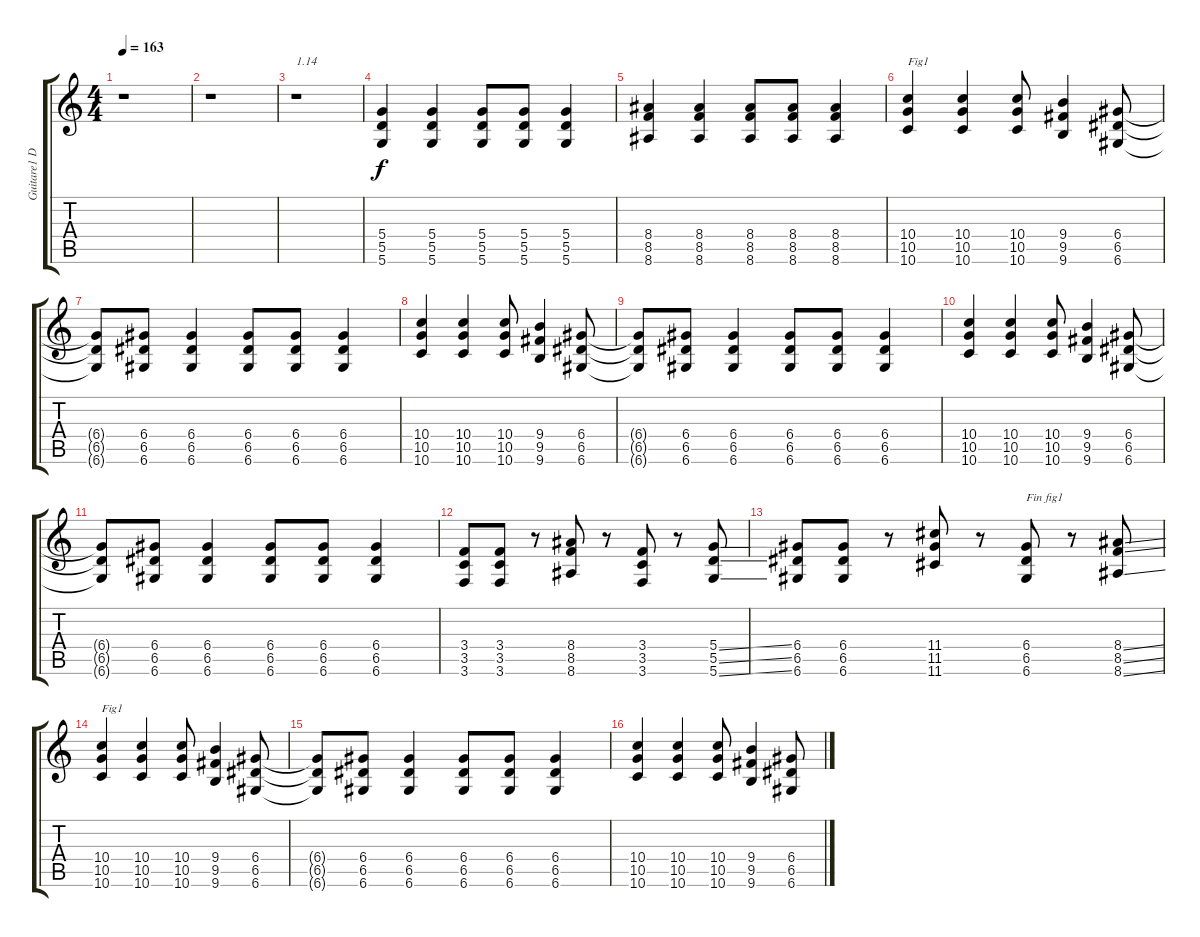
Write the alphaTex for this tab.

\track ("Guitare1 Dr-D" "Guitare1 D") {instrument overdrivenguitar}
\staff {score tabs}
\tuning (E4 B3 G3 D3 A2 D2) {hide}
\ts (4 4)
\tempo 163
\clef g2
\ks c
r.1{dy f} |
r.1 |
r.1{txt "1.14"} |
(5.4 5.5 5.6).4 (5.4 5.5 5.6).4 (5.4 5.5 5.6).8 (5.4 5.5 5.6).8 (5.4 5.5 5.6).4 |
(8.4 8.5 8.6).4 (8.4 8.5 8.6).4 (8.4 8.5 8.6).8 (8.4 8.5 8.6).8 (8.4 8.5 8.6).4 |
(10.4 10.5 10.6).4{txt "Fig1"} (10.4 10.5 10.6).4 (10.4 10.5 10.6).8 (9.4 9.5 9.6).4 (6.4 6.5 6.6).8 |
(6.4{t} 6.5{t} 6.6{t}).8 (6.4 6.5 6.6).8 (6.4 6.5 6.6).4 (6.4 6.5 6.6).8 (6.4 6.5 6.6).8 (6.4 6.5 6.6).4 |
(10.4 10.5 10.6).4 (10.4 10.5 10.6).4 (10.4 10.5 10.6).8 (9.4 9.5 9.6).4 (6.4 6.5 6.6).8 |
(6.4{t} 6.5{t} 6.6{t}).8 (6.4 6.5 6.6).8 (6.4 6.5 6.6).4 (6.4 6.5 6.6).8 (6.4 6.5 6.6).8 (6.4 6.5 6.6).4 |
(10.4 10.5 10.6).4 (10.4 10.5 10.6).4 (10.4 10.5 10.6).8 (9.4 9.5 9.6).4 (6.4 6.5 6.6).8 |
(6.4{t} 6.5{t} 6.6{t}).8 (6.4 6.5 6.6).8 (6.4 6.5 6.6).4 (6.4 6.5 6.6).8 (6.4 6.5 6.6).8 (6.4 6.5 6.6).4 |
(3.4 3.5 3.6).8 (3.4 3.5 3.6).8 r.8 (8.4 8.5 8.6).8 r.8 (3.4 3.5 3.6).8 r.8 (5.4{ss} 5.5{ss} 5.6{ss}).8 |
(6.4 6.5 6.6).8 (6.4 6.5 6.6).8 r.8 (11.4 11.5 11.6).8 r.8 (6.4 6.5 6.6).8{txt "Fin fig1"} r.8 (8.4{ss} 8.5{ss} 8.6{ss}).8 |
(10.4 10.5 10.6).4{txt "Fig1"} (10.4 10.5 10.6).4 (10.4 10.5 10.6).8 (9.4 9.5 9.6).4 (6.4 6.5 6.6).8 |
(6.4{t} 6.5{t} 6.6{t}).8 (6.4 6.5 6.6).8 (6.4 6.5 6.6).4 (6.4 6.5 6.6).8 (6.4 6.5 6.6).8 (6.4 6.5 6.6).4 |
(10.4 10.5 10.6).4 (10.4 10.5 10.6).4 (10.4 10.5 10.6).8 (9.4 9.5 9.6).4 (6.4 6.5 6.6).8
